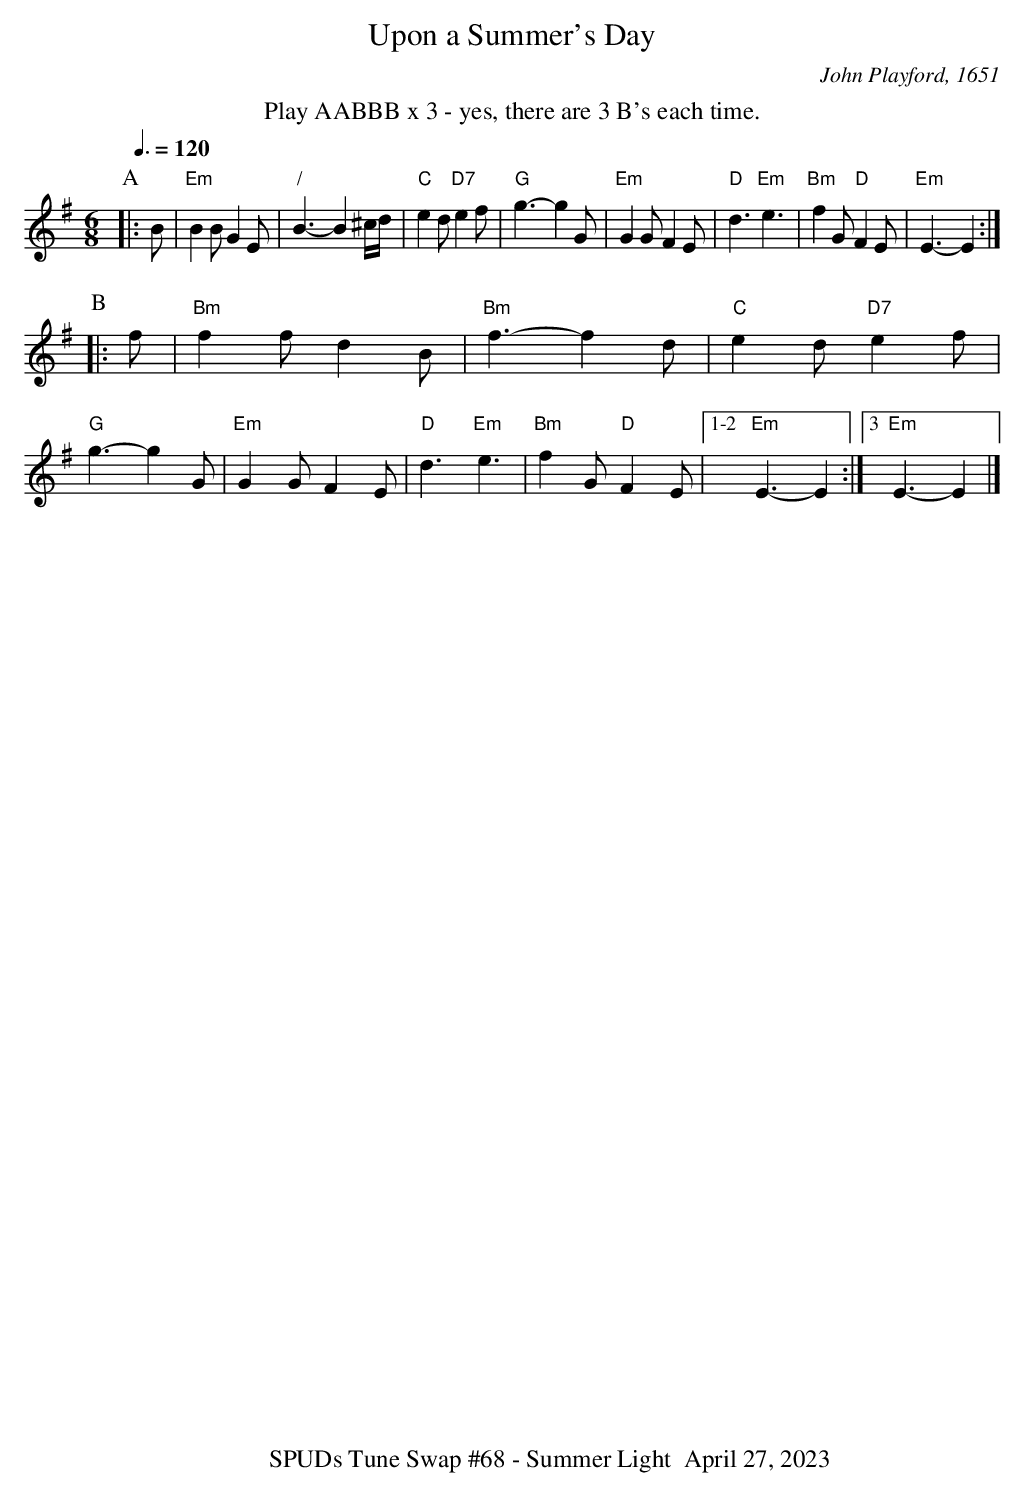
X:1
T:Upon a Summer's Day
C:John Playford, 1651
Q:3/8=120
M:6/8
L:1/8
K:Em
%%center Play AABBB x 3 - yes, there are 3 B's each time.
P:A
|: B | "Em"B2B G2E | "/"B3- B2^c/d/ | "C"e2d "D7"e2f | "G"g3- g2G |\
"Em"G2G F2E | "D"d3 "Em"e3 | "Bm"f2G "D"F2E | "Em"E3- E2 :|
P:B
|: f | "Bm"f2f d2B | "Bm"f3- f2d | "C"e2d "D7"e2f | "G"g3- g2G |\
"Em"G2G F2E | "D"d3 "Em"e3 | "Bm"f2G "D"F2E |1-2 "Em"E3- E2 :|3 "Em"E3- E2 |]
